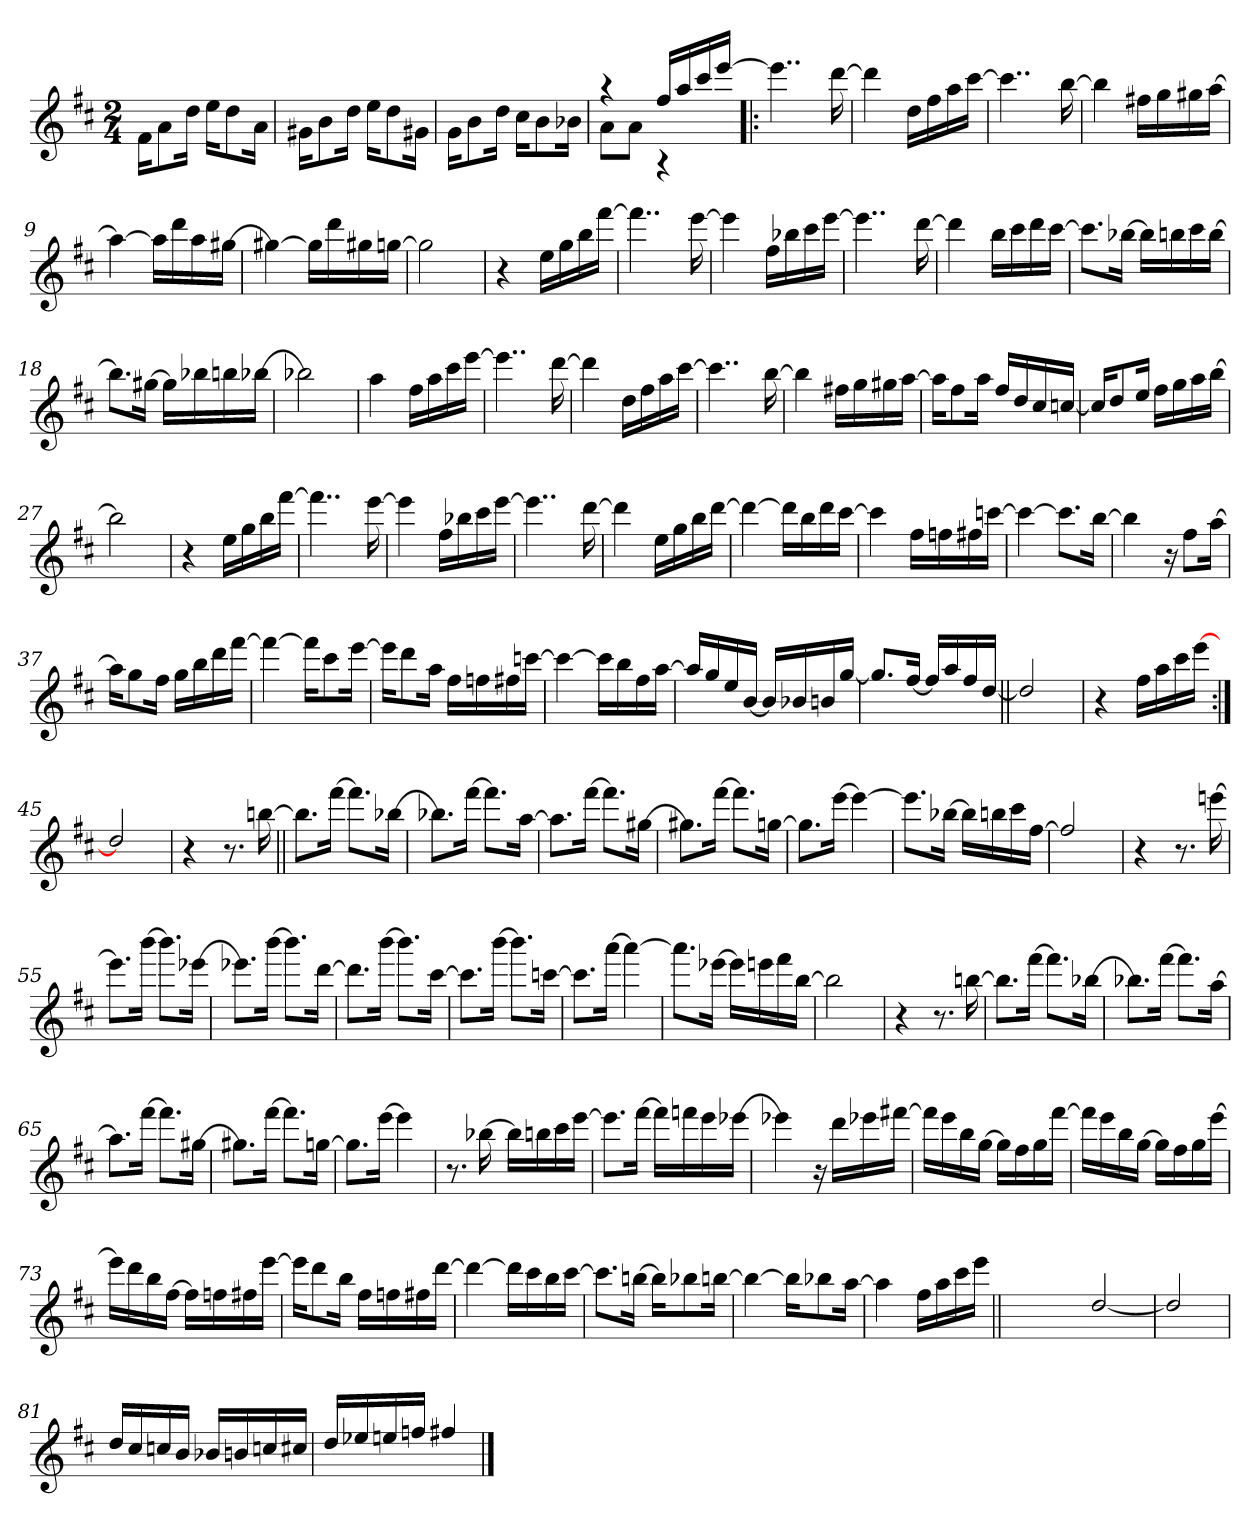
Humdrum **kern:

**kern
*part1
*staff1
*clefG2
*k[f#c#]
*D:
*M2/4
=1
16f#!\KL
8a!\
16dd!\Jk
16ee!\KL
8dd!\
16a!\Jk
=2
16g#X!\KL
8b!\
16dd!\Jk
16ee!\KL
8dd!\
16g#X!\Jk
=3
16g!\KL
8b!\
16dd!\Jk
16cc#!\KL
8b!\
16b-X!\Jk
=4
*^
4r	8a!\L
.	8a!\J
16ff#/LL	4rA
16aa/	.
16ccc#/	.
[>16eee/JJ	.
*v	*v
!!LO:LB:g=z
=5!|:
4..eee\]
[16ddd\
=6
4ddd\]
16dd\LL
16ff#\
16aa\
[16ccc#\JJ
=7
4..ccc#\]
[16bb\
=8
4bb\]
16ff#X\LL
16gg\
16gg#X\
[16aa\JJ
=9
4aa\_
16aa\LL]
16ddd\
16aa\
[16gg#X\JJ
!!LO:LB:g=z
=10
4gg#X\_
16gg#\LL]
16ddd\
16gg#X\
[16ggn\JJ
=11
2gg\]
=12
4r
16ee\LL
16gg\
16bb\
[16fff#\JJ
=13
4..fff#\]
[16eee\
=14
4eee\]
16ff#\LL
16bb-X\
16ccc#\
[16eee\JJ
!!LO:LB:g=z
=15
4..eee\]
[16ddd\
=16
4ddd\]
16bb\LL
16ccc#\
16ddd\
[16ccc#\JJ
=17
8.ccc#\L]
[16bb-X\Jk
16bb-\LL]
16bbn\
16ccc#\
[16bb\JJ
=18
8.bb\L]
[16gg#X\Jk
16gg#\LL]
16bb-X\
16bbn\
[16bb-X\JJ
=19
2bb-X\]
!!LO:LB:g=z
=20
4aa\
16ff#\LL
16aa\
16ccc#\
[16eee\JJ
=21
4..eee\]
[16ddd\
=22
4ddd\]
16dd\LL
16ff#\
16aa\
[16ccc#\JJ
=23
4..ccc#\]
[16bb\
=24
4bb\]
16ff#X\LL
16gg\
16gg#X\
[16aa\JJ
!!LO:LB:g=z
=25
16aa\KL]
8ff#\
16aa\Jk
16ff#/LL
16dd/
16cc#/
[16ccn/JJ
=26
16ccn/KL]
8dd/
16ee/Jk
16ff#\LL
16gg\
16aa\
[16bb\JJ
=27
2bb\]
=28
4r
16ee\LL
16gg\
16bb\
[16fff#\JJ
=29
4..fff#\]
[16eee\
!!LO:LB:g=z
=30
4eee\]
16ff#\LL
16bb-X\
16ccc#\
[16eee\JJ
=31
4..eee\]
[16ddd\
=32
4ddd\]
16ee\LL
16gg\
16bb\
[16ddd\JJ
=33
4ddd\_
16ddd\LL]
16bb\
16ddd\
[16ccc#\JJ
=34
4ccc#\]
16ff#\LL
16ffn\
16ff#X\
[16cccn\JJ
!!LO:LB:g=z
=35
4cccn\_
8.ccc\L]
[16bb\Jk
=36
4bb\]
16r
8ff#\L
[16aa\Jk
=37
16aa\KL]
8gg\
16ff#\Jk
16gg\LL
16bb\
16ddd\
[16fff#\JJ
=38
4fff#\_
16fff#\KL]
8ccc#\
[16eee\Jk
=39
16eee\KL]
8ddd\
16aa\Jk
16ff#\LL
16ffn\
16ff#X\
[16cccn\JJ
!!LO:LB:g=z
=40
4cccn\_
16ccc\LL]
16bb\
16ff#\
[16aa\JJ
=41
16aa/LL]
16gg/
16ee/
[16b/JJ
16b/LL]
16b-X/
16bn/
[16gg/JJ
=42
8.gg/L]
[16ff#/Jk
16ff#/LL]
16aa/
16ff#/
[16dd/JJ
=43||
2dd/]
=44
4r
16ff#\LL
16aa\
16ccc#\
[16eee\JJ
!!LO:PB:g=z
=45:|!
2dd/]
=46
4r
8.r
[16bbn\
=47||
8.bb\L]
[16fff#\Jk
8.fff#\L]
[16bb-X\Jk
=48
8.bb-X\L]
[16fff#\Jk
8.fff#\L]
[16aa\Jk
=49
8.aa\L]
[16fff#\Jk
8.fff#\L]
[16gg#X\Jk
!!LO:LB:g=z
=50
8.gg#X\L]
[16fff#\Jk
8.fff#\L]
[16ggn\Jk
=51
8.gg\L]
[16eee\Jk
4eee\_
=52
8.eee\L]
[16bb-X\Jk
16bb-\LL]
16bbn\
16ccc#\
[16ff#\JJ
=53
2ff#/]
=54
4r
8.r
[16eeen\
!!LO:LB:g=z
=55
8.eee\L]
[16bbb\Jk
8.bbb\L]
[16eee-X\Jk
=56
8.eee-X\L]
[16bbb\Jk
8.bbb\L]
[16ddd\Jk
=57
8.ddd\L]
[16bbb\Jk
8.bbb\L]
[16ccc#\Jk
=58
8.ccc#\L]
[16bbb\Jk
8.bbb\L]
[16cccn\Jk
=59
8.cccn\L]
[16aaa\Jk
4aaa\_
!!LO:LB:g=z
=60
8.aaa\L]
[16eee-X\Jk
16eee-\LL]
16eeen\
16fff#\
[16bb\JJ
=61
2bb\]
=62
4r
8.r
[16bbn\
=63
8.bb\L]
[16fff#\Jk
8.fff#\L]
[16bb-X\Jk
=64
8.bb-X\L]
[16fff#\Jk
8.fff#\L]
[16aa\Jk
!!LO:LB:g=z
=65
8.aa\L]
[16fff#\Jk
8.fff#\L]
[16gg#X\Jk
=66
8.gg#X\L]
[16fff#\Jk
8.fff#\L]
[16ggn\Jk
=67
8.gg\L]
[16eee\Jk
4eee\]
=68
8.r
[16bb-X\
16bb-\LL]
16bbn\
16ccc#\
[16eee\JJ
=69
8.eee\L]
[16fff#\Jk
16fff#\LL]
16fffn\
16eee\
[16eee-X\JJ
!!LO:LB:g=z
=70
4eee-X\]
16r
16ddd\LL
16eee-X\
[16fff#X\JJ
=71
16fff#\LL]
16eee\
16bb\
[16gg\JJ
16gg\LL]
16ff#\
16gg\
[16fff#\JJ
=72
16fff#\LL]
16eee\
16bb\
[16gg\JJ
16gg\LL]
16ff#\
16gg\
[16eee\JJ
=73
16eee\LL]
16ddd\
16bb\
[16ff#\JJ
16ff#\LL]
16ffn\
16ff#X\
[16eee\JJ
!!LO:LB:g=z
=74
16eee\KL]
8ddd\
16bb\Jk
16ff#\LL
16ffn\
16ff#X\
[16ddd\JJ
=75
4ddd\_
16ddd\LL]
16ccc#\
16bb\
[16ccc#\JJ
=76
8.ccc#\L]
[16bbn\Jk
16bb\KL]
8bb-X\
[16bbn\Jk
=77
4bb\_
16bb\KL]
8bb-X\
[16aa\Jk
=78
4aa\]
16ff#\LL
16aa\
16ccc#\
16eee\JJ
=78X781||
2ryy
!!LO:LB:g=z
=79-
[2dd/
=80
2dd/]
=81
16dd/LL
16cc#/
16ccn/
16b/JJ
16b-X/LL
16bn/
16ccn/
16cc#X/JJ
=82
16dd/LL
16ee-X/
16een/
16ffn/JJ
4ff#X/
==
*-
